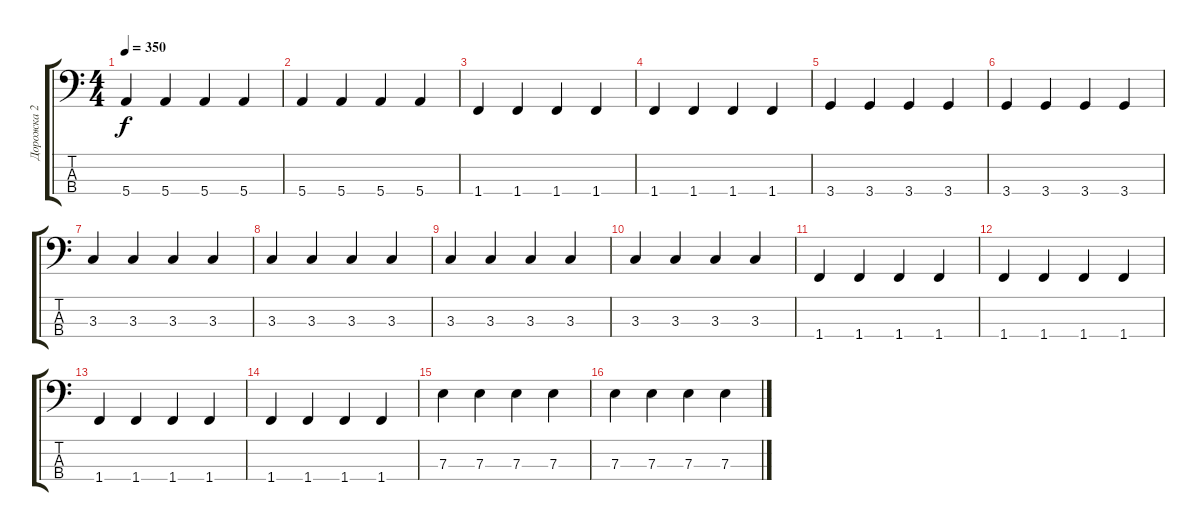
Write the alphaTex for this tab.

\track ("Дорожка 2" "Дорожка 2") {instrument electricbasspick}
\staff {score tabs}
\tuning (G2 D2 A1 E1) {hide}
\ts (4 4)
\tempo 350
\clef f4
\ks c
5.4.4{dy f} 5.4.4 5.4.4 5.4.4 |
5.4.4 5.4.4 5.4.4 5.4.4 |
1.4.4 1.4.4 1.4.4 1.4.4 |
1.4.4 1.4.4 1.4.4 1.4.4 |
3.4.4 3.4.4 3.4.4 3.4.4 |
3.4.4 3.4.4 3.4.4 3.4.4 |
3.3.4 3.3.4 3.3.4 3.3.4 |
3.3.4 3.3.4 3.3.4 3.3.4 |
3.3.4 3.3.4 3.3.4 3.3.4 |
3.3.4 3.3.4 3.3.4 3.3.4 |
1.4.4 1.4.4 1.4.4 1.4.4 |
1.4.4 1.4.4 1.4.4 1.4.4 |
1.4.4 1.4.4 1.4.4 1.4.4 |
1.4.4 1.4.4 1.4.4 1.4.4 |
7.3.4 7.3.4 7.3.4 7.3.4 |
7.3.4 7.3.4 7.3.4 7.3.4
